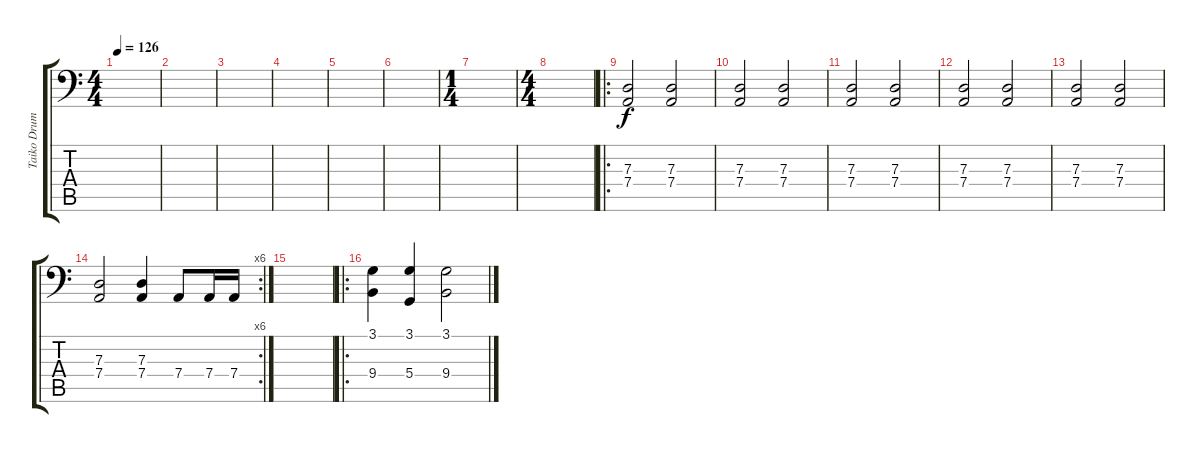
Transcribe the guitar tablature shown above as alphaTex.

\track ("Taiko Drum" "Taiko Drum") {instrument taikodrum}
\staff {score tabs}
\tuning (E3 B2 G2 D2 A1 E1) {hide}
\ts (4 4)
\tempo 126
\clef f4
\ks c
|
|
|
|
|
|
\ts (1 4)
|
\ts (4 4)
|
\ro
(7.3 7.4).2 (7.3 7.4).2 |
(7.3 7.4).2 (7.3 7.4).2 |
(7.3 7.4).2 (7.3 7.4).2 |
(7.3 7.4).2 (7.3 7.4).2 |
(7.3 7.4).2 (7.3 7.4).2 |
\rc 6
(7.3 7.4).2 (7.3 7.4).4 7.4.8 7.4.16 7.4.16 |
|
\ro
(3.1 9.4).4 (3.1 5.4).4 (3.1 9.4).2
